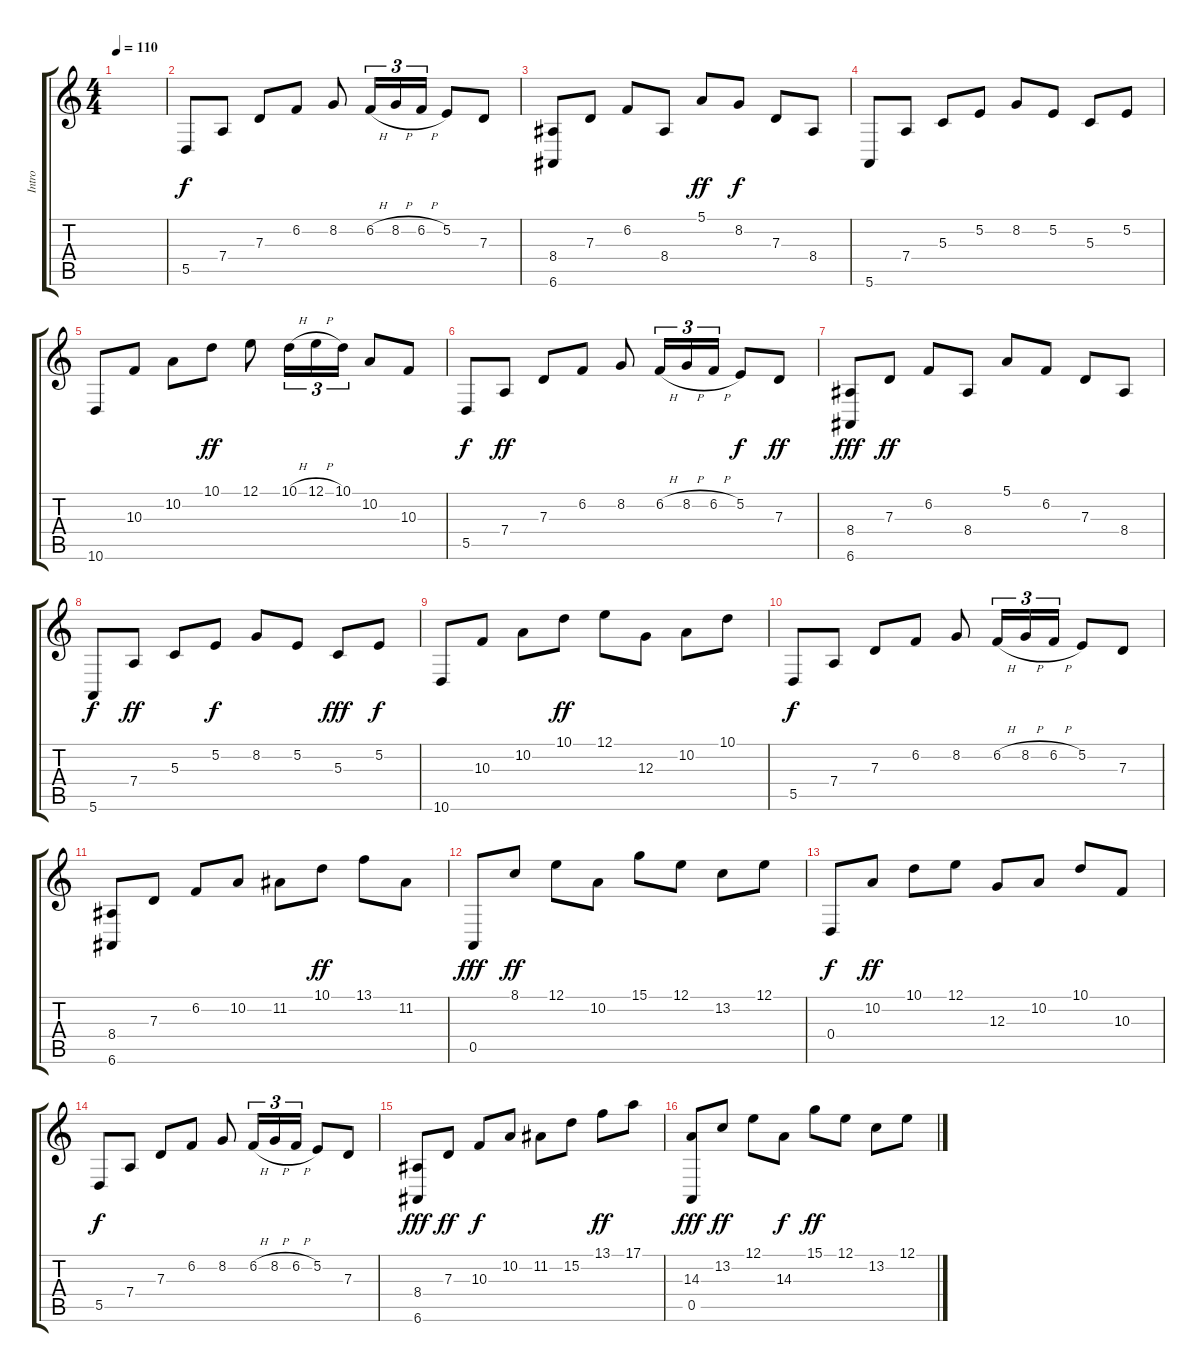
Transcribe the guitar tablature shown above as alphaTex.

\track ("Intro" "Intro") {instrument electricpiano2}
\staff {score tabs}
\tuning (E4 B3 G3 D3 A2 E2) {hide}
\ts (4 4)
\tempo 110
\clef g2
\ks c
|
5.5.8 7.4.8 7.3.8 6.2.8 8.2.8 6.2{h}.16{tu (3 2)} 8.2{h}.16{tu (3 2)} 6.2{h}.16{tu (3 2)} 5.2.8 7.3.8 |
(8.4 6.6).8 7.3.8 6.2.8 8.4.8 5.1.8{dy ff} 8.2.8{dy f} 7.3.8 8.4.8 |
5.6.8 7.4.8 5.3.8 5.2.8 8.2.8 5.2.8 5.3.8 5.2.8 |
10.6.8 10.3.8 10.2.8 10.1.8{dy ff} 12.1.8 10.1{h}.16{tu (3 2)} 12.1{h}.16{tu (3 2)} 10.1.16{tu (3 2)} 10.2.8 10.3.8 |
5.5.8{dy f} 7.4.8{dy ff} 7.3.8 6.2.8 8.2.8 6.2{h}.16{tu (3 2)} 8.2{h}.16{tu (3 2)} 6.2{h}.16{tu (3 2)} 5.2.8{dy f} 7.3.8{dy ff} |
(8.4 6.6).8{dy fff} 7.3.8{dy ff} 6.2.8 8.4.8 5.1.8 6.2.8 7.3.8 8.4.8 |
5.6.8{dy f} 7.4.8{dy ff} 5.3.8 5.2.8{dy f} 8.2.8 5.2.8 5.3.8{dy fff} 5.2.8{dy f} |
10.6.8 10.3.8 10.2.8 10.1.8{dy ff} 12.1.8 12.3.8 10.2.8 10.1.8 |
5.5.8{dy f} 7.4.8 7.3.8 6.2.8 8.2.8 6.2{h}.16{tu (3 2)} 8.2{h}.16{tu (3 2)} 6.2{h}.16{tu (3 2)} 5.2.8 7.3.8 |
(8.4 6.6).8 7.3.8 6.2.8 10.2.8 11.2.8 10.1.8{dy ff} 13.1.8 11.2.8 |
0.5.8{dy fff} 8.1.8{dy ff} 12.1.8 10.2.8 15.1.8 12.1.8 13.2.8 12.1.8 |
0.4.8{dy f} 10.2.8{dy ff} 10.1.8 12.1.8 12.3.8 10.2.8 10.1.8 10.3.8 |
5.5.8{dy f} 7.4.8 7.3.8 6.2.8 8.2.8 6.2{h}.16{tu (3 2)} 8.2{h}.16{tu (3 2)} 6.2{h}.16{tu (3 2)} 5.2.8 7.3.8 |
(8.4 6.6).8{dy fff} 7.3.8{dy ff} 10.3.8{dy f} 10.2.8 11.2.8 15.2.8 13.1.8{dy ff} 17.1.8 |
(14.3 0.5).8{dy fff} 13.2.8{dy ff} 12.1.8 14.3.8{dy f} 15.1.8{dy ff} 12.1.8 13.2.8 12.1.8
